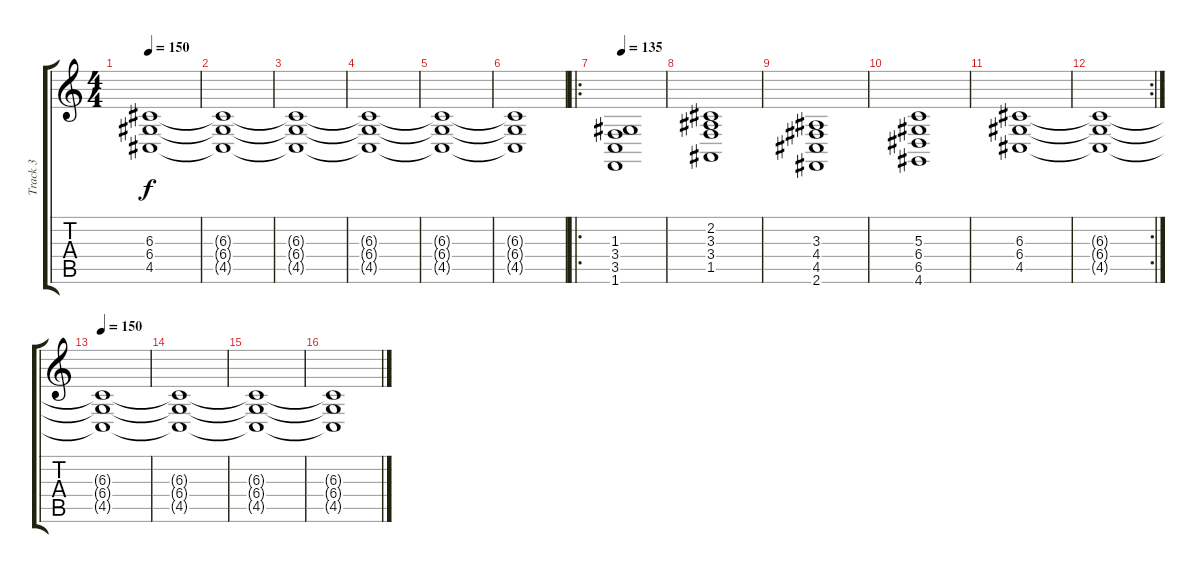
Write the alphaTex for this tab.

\track ("Track 3" "Track 3") {instrument drawbarorgan}
\staff {score tabs}
\tuning (E4 B3 G3 D3 A2 E2) {hide}
\ts (4 4)
\tempo 150
\clef g2
\ks c
(6.3{t} 6.4{t} 4.5{t}).1{dy f} |
(6.3{t} 6.4{t} 4.5{t}).1 |
(6.3{t} 6.4{t} 4.5{t}).1 |
(6.3{t} 6.4{t} 4.5{t}).1 |
(6.3{t} 6.4{t} 4.5{t}).1 |
(6.3{t} 6.4{t} 4.5{t}).1 |
\ro
\tempo 135
(1.3 3.4 3.5 1.6).1 |
(2.2 3.3 3.4 1.5).1 |
(3.3 4.4 4.5 2.6).1 |
(5.3 6.4 6.5 4.6).1 |
(6.3 6.4 4.5).1 |
\rc 2
(6.3{t} 6.4{t} 4.5{t}).1 |
\tempo 150
(6.3{t} 6.4{t} 4.5{t}).1 |
(6.3{t} 6.4{t} 4.5{t}).1 |
(6.3{t} 6.4{t} 4.5{t}).1 |
(6.3{t} 6.4{t} 4.5{t}).1
